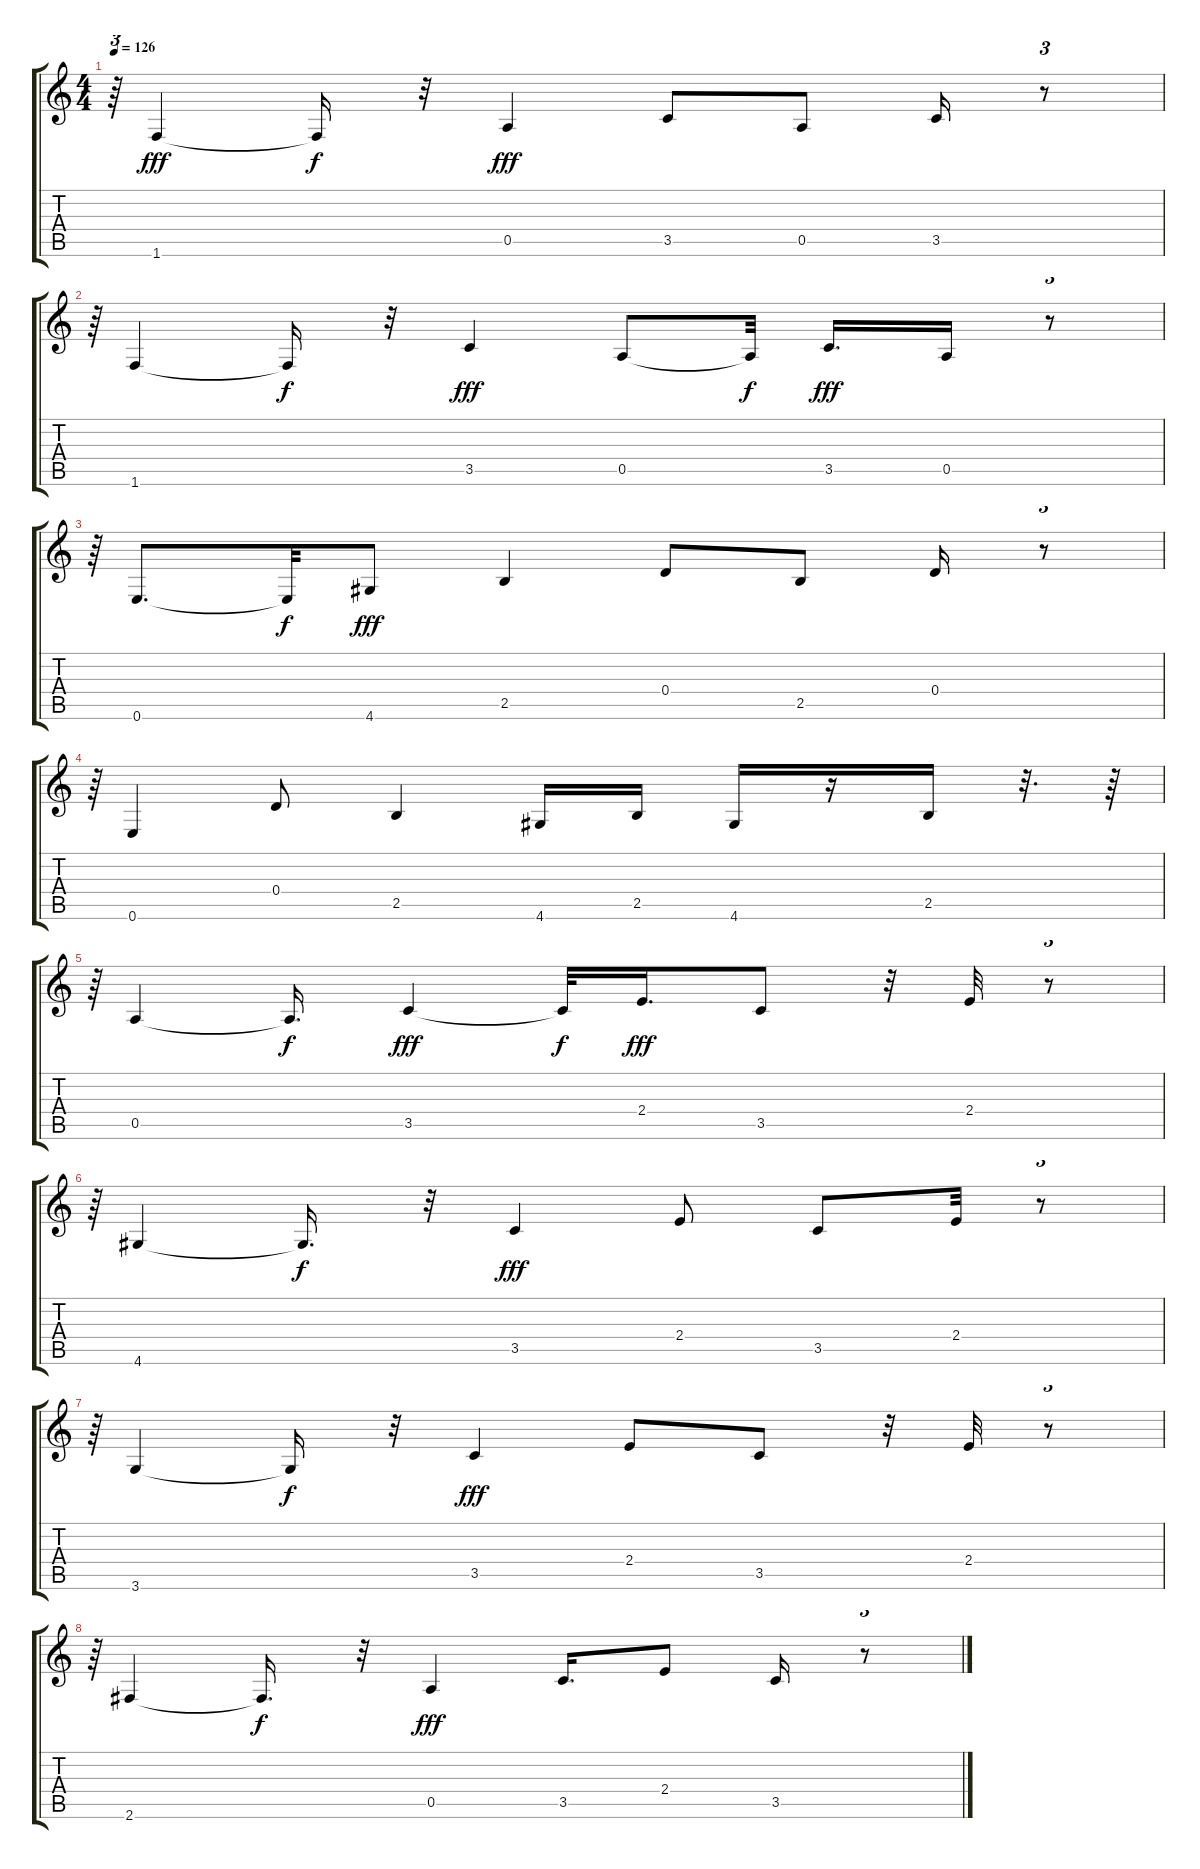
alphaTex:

\track "" {instrument electricbasspick}
\staff {score tabs}
\tuning (E4 B3 G3 D3 A2 E2) {hide}
\ts (4 4)
\tempo 126
\clef g2
\ks c
r.64{tu (3 2) dy fff} 1.6.4 1.6{t}.16{dy f} r.32 0.5.4{dy fff} 3.5.8 0.5.8 3.5.16 r.8{tu (3 2)} |
r.64{tu (3 2)} 1.6.4 1.6{t}.16{dy f} r.32 3.5.4{dy fff} 0.5.8 0.5{t}.32{dy f} 3.5.16{d dy fff} 0.5.16 r.8{tu (3 2)} |
r.64{tu (3 2)} 0.6.8{d} 0.6{t}.32{dy f} 4.6.8{dy fff} 2.5.4 0.4.8 2.5.8 0.4.16 r.8{tu (3 2)} |
r.64{tu (3 2)} 0.6.4 0.4.8 2.5.4 4.6.16 2.5.16 4.6.16 r.16 2.5.16 r.32{d} r.64 |
r.64{tu (3 2)} 0.5.4 0.5{t}.16{d dy f} 3.5.4{dy fff} 3.5{t}.32{dy f} 2.4.16{d dy fff} 3.5.8 r.32 2.4.32 r.8{tu (3 2)} |
r.64{tu (3 2)} 4.6.4 4.6{t}.16{d dy f} r.32 3.5.4{dy fff} 2.4.8 3.5.8 2.4.32 r.8{tu (3 2)} |
r.64{tu (3 2)} 3.6.4 3.6{t}.16{dy f} r.32 3.5.4{dy fff} 2.4.8 3.5.8 r.32 2.4.32 r.8{tu (3 2)} |
r.64{tu (3 2)} 2.6.4 2.6{t}.16{d dy f} r.32 0.5.4{dy fff} 3.5.16{d} 2.4.8 3.5.16 r.8{tu (3 2)}
